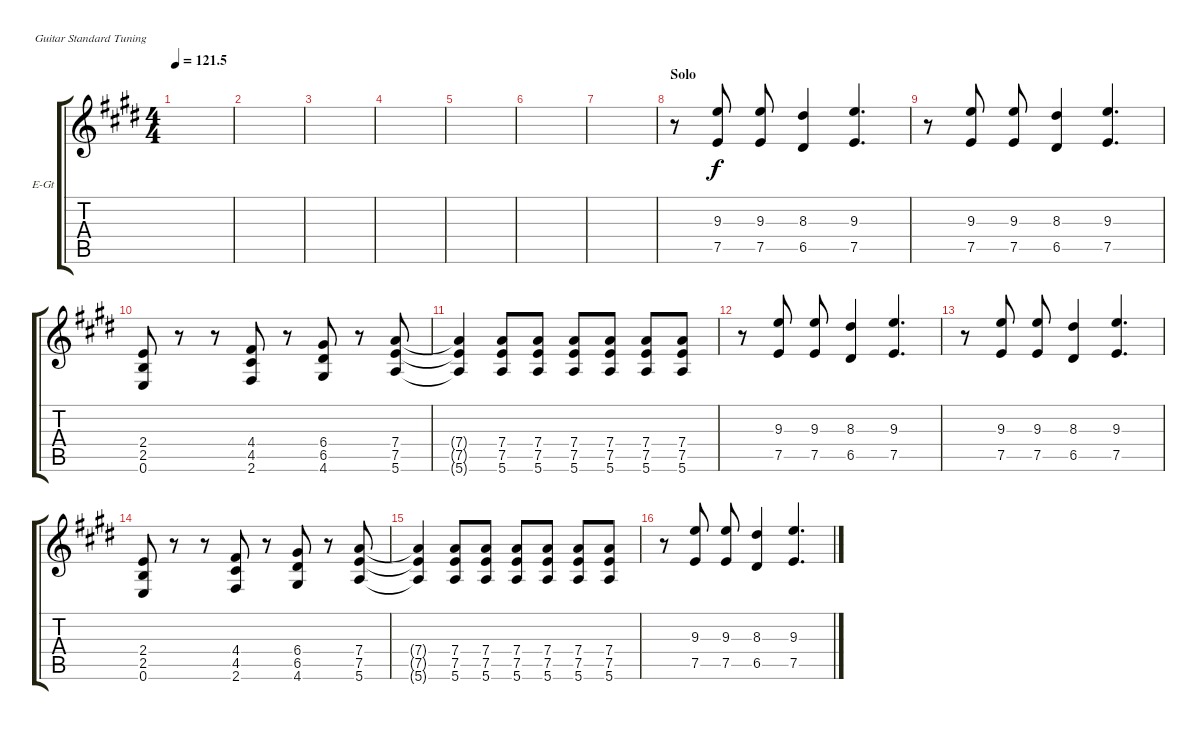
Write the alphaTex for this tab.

\defaultSystemsLayout 4
\bracketExtendMode groupsimilarinstruments
\firstSystemTrackNameOrientation horizontal
\otherSystemsTrackNameOrientation horizontal
\track ("Electric Guitar" "E-Gt") {instrument electricguitarclean}
\staff {score tabs}
\tuning (E4 B3 G3 D3 A2 E2)
\ts (4 4)
\tempo
121.5
\accidentals auto
\clef g2
\ottava regular
\simile none
\ks e
|
|
|
|
|
|
|
\section ("" "Solo")
r.8 (7.5 9.3).8 (7.5 9.3).8 (6.5 8.3).4 (7.5 9.3).4{d} |
r.8 (7.5 9.3).8 (7.5 9.3).8 (6.5 8.3).4 (7.5 9.3).4{d} |
(0.6 2.5 2.4).8 r.8 r.8 (2.6 4.5 4.4).8 r.8 (4.6 6.5 6.4).8 r.8 (5.6 7.5 7.4).8 |
(5.6{t} 7.5{t} 7.4{t}).4 (5.6 7.5 7.4).8 (5.6 7.5 7.4).8 (5.6 7.5 7.4).8 (5.6 7.5 7.4).8 (5.6 7.5 7.4).8 (5.6 7.5 7.4).8 |
r.8 (7.5 9.3).8 (7.5 9.3).8 (6.5 8.3).4 (7.5 9.3).4{d} |
r.8 (7.5 9.3).8 (7.5 9.3).8 (6.5 8.3).4 (7.5 9.3).4{d} |
(0.6 2.5 2.4).8 r.8 r.8 (2.6 4.5 4.4).8 r.8 (4.6 6.5 6.4).8 r.8 (5.6 7.5 7.4).8 |
(5.6{t} 7.5{t} 7.4{t}).4 (5.6 7.5 7.4).8 (5.6 7.5 7.4).8 (5.6 7.5 7.4).8 (5.6 7.5 7.4).8 (5.6 7.5 7.4).8 (5.6 7.5 7.4).8 |
r.8 (7.5 9.3).8 (7.5 9.3).8 (6.5 8.3).4 (7.5 9.3).4{d}
